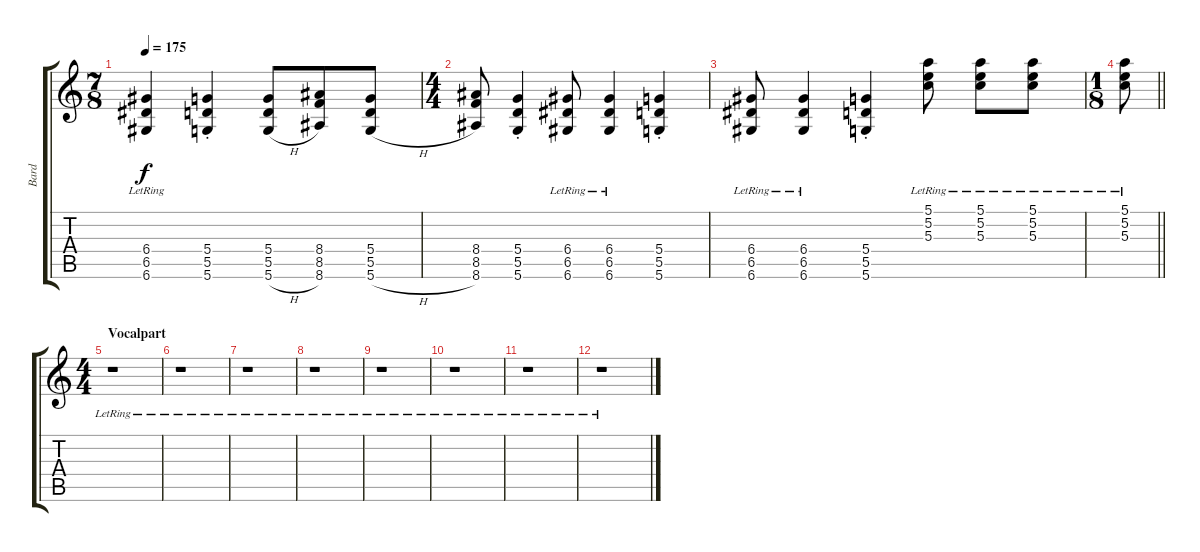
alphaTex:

\track ("Bard" "Bard") {instrument distortionguitar bank 7}
\staff {score tabs}
\tuning (E4 B3 G3 D3 A2 D2) {hide}
\ts (7 8)
\tempo 175
\clef g2
\ks c
(6.4{lr} 6.5{lr} 6.6{lr}).4{dy f} (5.4{st} 5.5{st} 5.6{st}).4 (5.4 5.5 5.6{h}).8 (8.4 8.5 8.6).8 (5.4 5.5 5.6{h}).8 |
\ts (4 4)
(8.4 8.5 8.6).8 (5.4{st} 5.5{st} 5.6{st}).4 (6.4{lr} 6.5{lr} 6.6{lr}).8 (6.4{lr} 6.5{lr} 6.6{lr}).4 (5.4{st} 5.5{st} 5.6{st}).4 |
(6.4{lr} 6.5{lr} 6.6{lr}).8 (6.4{lr} 6.5{lr} 6.6{lr}).4 (5.4{st} 5.5{st} 5.6{st}).4 (5.1{lr} 5.2{lr} 5.3{lr}).8 (5.1{lr} 5.2{lr} 5.3{lr}).8 (5.1{lr} 5.2{lr} 5.3{lr}).8 |
\ts (1 8)
\barLineRight lightlight
(5.1{lr} 5.2{lr} 5.3{lr}).8 |
\ts (4 4)
\section ("" "Vocalpart")
r.1 |
r.1 |
r.1 |
r.1 |
r.1 |
r.1 |
r.1 |
r.1
